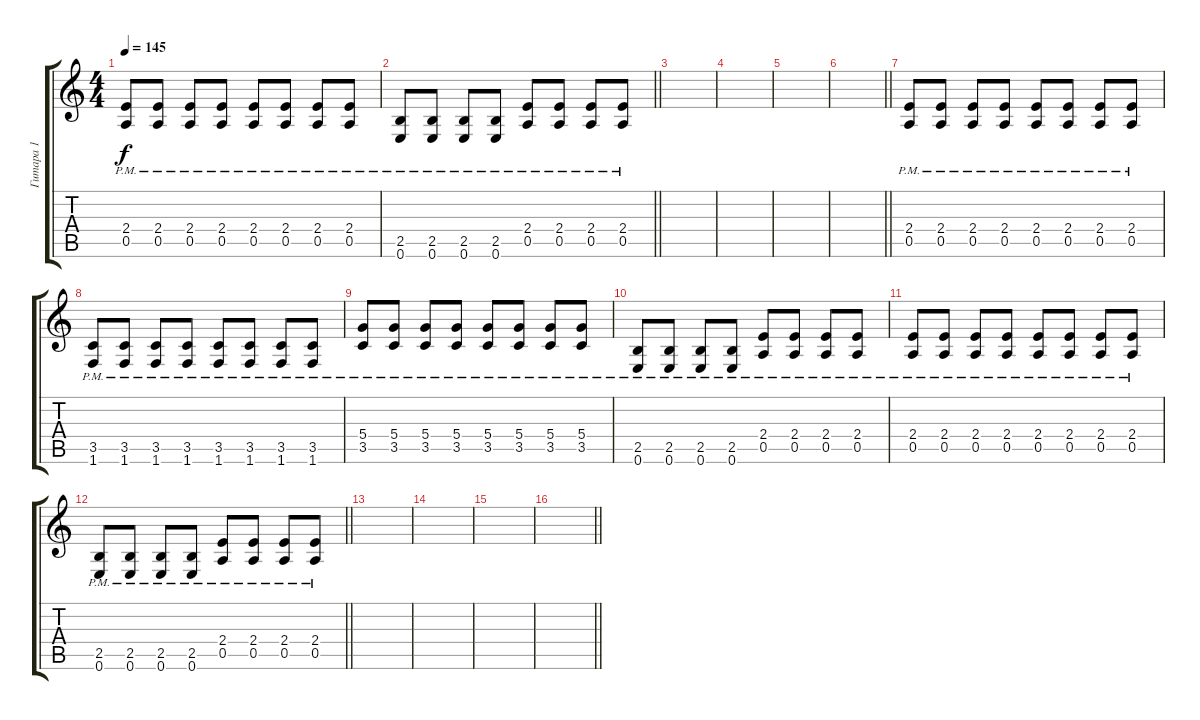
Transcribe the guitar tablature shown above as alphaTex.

\track ("Гитара 1" "Гитара 1") {instrument overdrivenguitar}
\staff {score tabs}
\tuning (E4 B3 G3 D3 A2 E2) {hide}
\ts (4 4)
\tempo 145
\clef g2
\ks c
(2.4{pm} 0.5{pm}).8{dy f} (2.4{pm} 0.5{pm}).8 (2.4{pm} 0.5{pm}).8 (2.4{pm} 0.5{pm}).8 (2.4{pm} 0.5{pm}).8 (2.4{pm} 0.5{pm}).8 (2.4{pm} 0.5{pm}).8 (2.4{pm} 0.5{pm}).8 |
\barLineRight lightlight
(2.5{pm} 0.6{pm}).8 (2.5{pm} 0.6{pm}).8 (2.5{pm} 0.6{pm}).8 (2.5{pm} 0.6{pm}).8 (2.4{pm} 0.5{pm}).8 (2.4{pm} 0.5{pm}).8 (2.4{pm} 0.5{pm}).8 (2.4{pm} 0.5{pm}).8 |
|
|
|
\barLineRight lightlight
|
(2.4{pm} 0.5{pm}).8 (2.4{pm} 0.5{pm}).8 (2.4{pm} 0.5{pm}).8 (2.4{pm} 0.5{pm}).8 (2.4{pm} 0.5{pm}).8 (2.4{pm} 0.5{pm}).8 (2.4{pm} 0.5{pm}).8 (2.4{pm} 0.5{pm}).8 |
(3.5{pm} 1.6{pm}).8 (3.5{pm} 1.6{pm}).8 (3.5{pm} 1.6{pm}).8 (3.5{pm} 1.6{pm}).8 (3.5{pm} 1.6{pm}).8 (3.5{pm} 1.6{pm}).8 (3.5{pm} 1.6{pm}).8 (3.5{pm} 1.6{pm}).8 |
(5.4{pm} 3.5{pm}).8 (5.4{pm} 3.5{pm}).8 (5.4{pm} 3.5{pm}).8 (5.4{pm} 3.5{pm}).8 (5.4{pm} 3.5{pm}).8 (5.4{pm} 3.5{pm}).8 (5.4{pm} 3.5{pm}).8 (5.4{pm} 3.5{pm}).8 |
(2.5{pm} 0.6{pm}).8 (2.5{pm} 0.6{pm}).8 (2.5{pm} 0.6{pm}).8 (2.5{pm} 0.6{pm}).8 (2.4{pm} 0.5{pm}).8 (2.4{pm} 0.5{pm}).8 (2.4{pm} 0.5{pm}).8 (2.4{pm} 0.5{pm}).8 |
(2.4{pm} 0.5{pm}).8 (2.4{pm} 0.5{pm}).8 (2.4{pm} 0.5{pm}).8 (2.4{pm} 0.5{pm}).8 (2.4{pm} 0.5{pm}).8 (2.4{pm} 0.5{pm}).8 (2.4{pm} 0.5{pm}).8 (2.4{pm} 0.5{pm}).8 |
\barLineRight lightlight
(2.5{pm} 0.6{pm}).8 (2.5{pm} 0.6{pm}).8 (2.5{pm} 0.6{pm}).8 (2.5{pm} 0.6{pm}).8 (2.4{pm} 0.5{pm}).8 (2.4{pm} 0.5{pm}).8 (2.4{pm} 0.5{pm}).8 (2.4{pm} 0.5{pm}).8 |
|
|
|
\barLineRight lightlight
